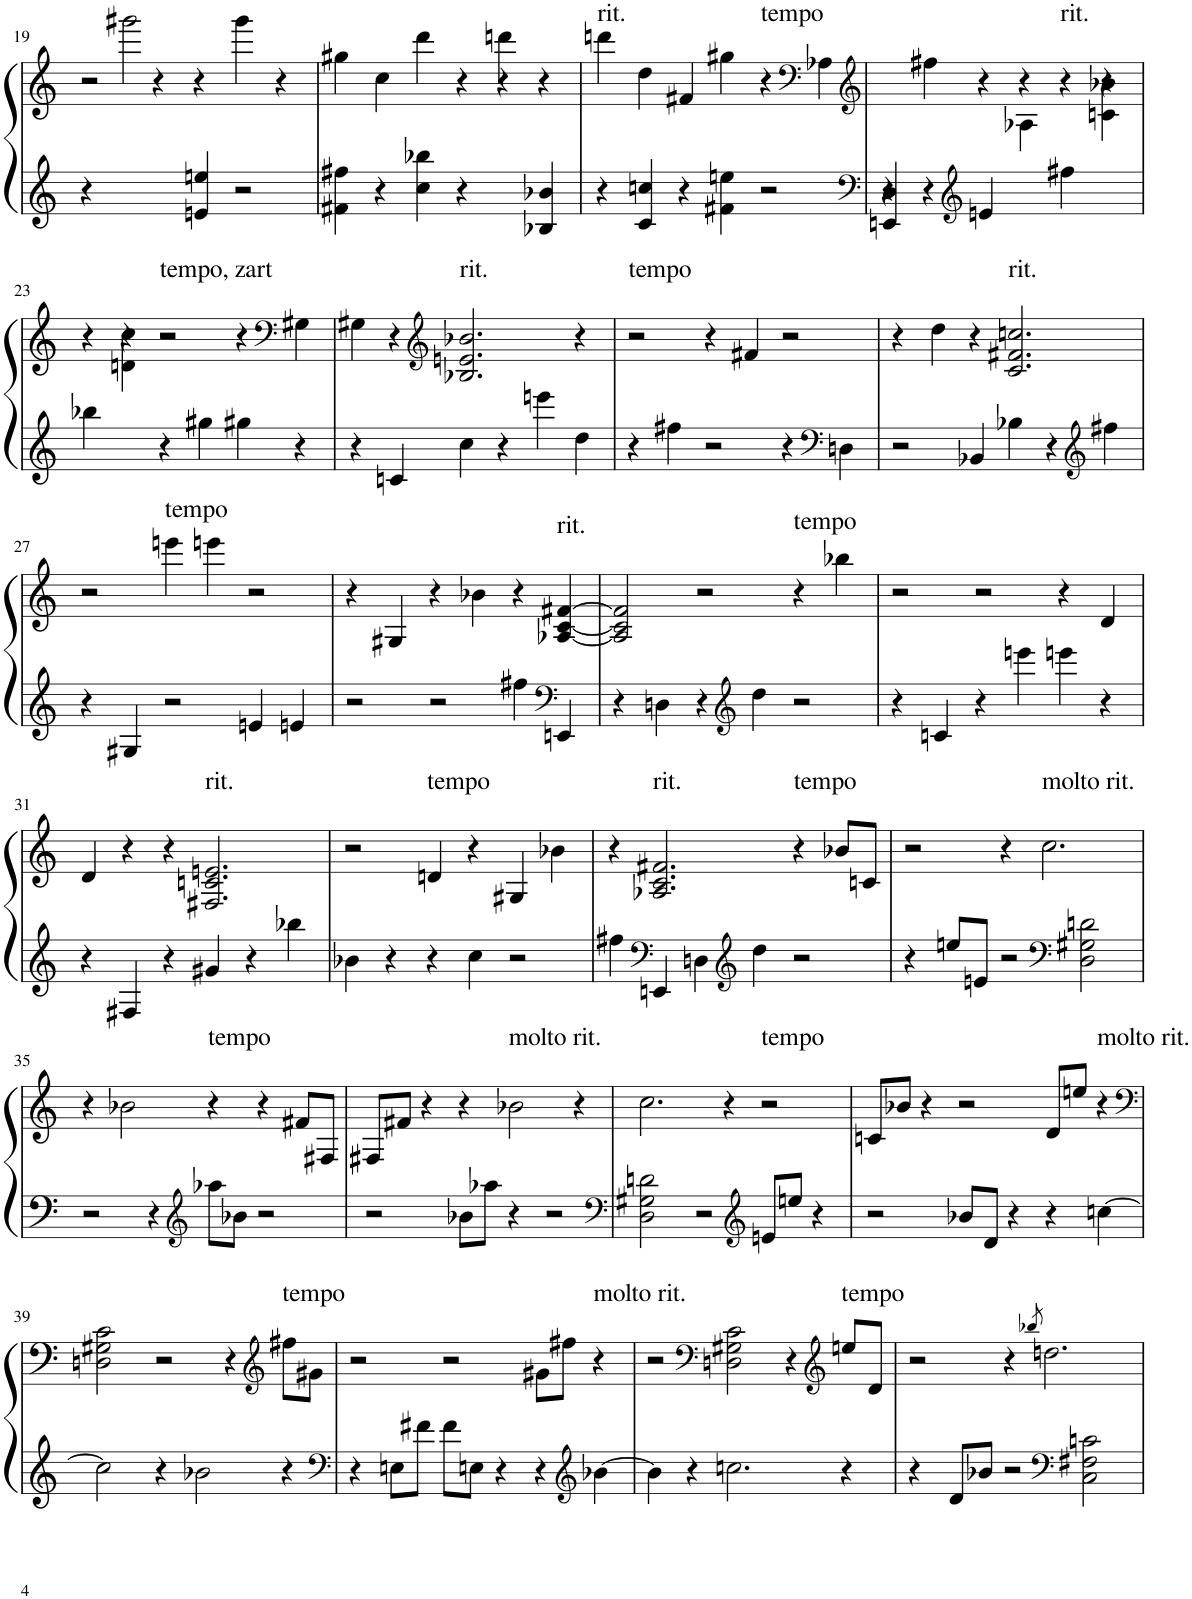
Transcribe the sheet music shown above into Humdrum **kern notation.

**kern	**kern
*part1	*part1
*staff2	*staff1
*I"Piano	*
*I'Pno.	*
!!LO:PB:g=z
*clefG2	*clefG2
*k[]	*k[]
*M3/2	*M3/2
=19	=19
*	*^
4r	2r	4ryy
2ryy	.	2ggg#X\
.	4r	.
4en/ 4een/	4r	2.ryy
2r	4ggg#\	.
.	4r	.
=20	=20	=20
4f#X\ 4ff#X\	4gg#X\	1ryy
4r	4cc\	.
4cc\ 4bb-X\	4ddd\	.
4r	4r	.
4ryy	4r	4dddn\
4B-X/ 4b-X/	4r	4ryy
=21	=21	=21
!	!LO:TX:a:t=rit.	!
*	*v	*v
4r	4dddn\
4c/ 4ccn/	4dd\
4r	4f#X/
4f#X\ 4een\	4gg#X\
!	!LO:TX:a:t=tempo
2r	4r
*	*clefF4
.	4A-X\
=22	=22
*clefF4	*clefG2
*^	*^
4EEn/ 4D/	4r	4ryy	2.ryy
4ryy	4r	4ff#X\	.
*clefG2	*	*	*
1ryy	4en/	4r	.
.	4ryy	4r	4A-X\
!	!	!LO:TX:a:t=rit.	!
.	4ff#X\	4r	4ryy
.	4ryy	4r	4cn\ 4b-X\
*v	*v	*	*
!!LO:LB:g=z	!!
=23	=23	=23
4bb-X\	4r	4ryy
4ryy	4r	4dn\ 4cc\
!	!LO:TX:a:t=tempo, zart	!
4r	2r	1ryy
4gg#X\	.	.
4gg#X\	4r	.
*	*clefF4	*
4r	4G#X\	.
*	*v	*v
=24	=24
4r	4G#X\
4cn/	4r
*	*clefG2
!	!LO:TX:a:t=rit.
4cc\	2.B-X/ 2.en/ 2.b-X/
4r	.
4eeen\	.
4dd\	4r
=25	=25
!	!LO:TX:a:t=tempo
4r	2r
4ff#X\	.
2r	4r
.	4f#X/
4r	2r
*clefF4	*
4Dn\	.
=26	=26
2r	4r
.	4dd\
4BB-X/	4r
!	!LO:TX:a:t=rit.
4B-X\	2.c/ 2.f#X/ 2.ccn/
4r	.
*clefG2	*
4ff#X\	.
!!LO:LB:g=z
=27	=27
4r	2r
4G#X/	.
!	!LO:TX:a:t=tempo
2r	4eeen\
.	4eeen\
4en/	2r
4en/	.
=28	=28
2r	4r
.	4G#X/
2r	4r
.	4b-X\
4ff#X\	4r
*clefF4	*
!	!LO:TX:a:t=rit.
4EEn/	[4A-X/ [4c/ [4f#X/
=29	=29
4r	2A-/] 2c/] 2f#/]
4Dn\	.
4r	2r
*clefG2	*
4dd\	.
!	!LO:TX:a:t=tempo
2r	4r
.	4bb-X\
=30	=30
4r	2r
4cn/	.
4r	2r
4eeen\	.
4eeen\	4r
4r	4d/
!!LO:LB:g=z
=31	=31
4r	4d/
4F#X/	4r
4r	4r
!	!LO:TX:a:t=rit.
4g#X/	2.F#X/ 2.cn/ 2.en/
4r	.
4bb-X\	.
=32	=32
4b-X\	2r
4r	.
!	!LO:TX:a:t=tempo
4r	4dn/
4cc\	4r
2r	4G#X/
.	4b-X\
=33	=33
4ff#X\	4r
*clefF4	*
!	!LO:TX:a:t=rit.
4EEn/	2.A-X/ 2.c/ 2.f#X/
4Dn\	.
*clefG2	*
4dd\	.
!	!LO:TX:a:t=tempo
2r	4r
.	8b-X/L
.	8cn/J
=34	=34
4r	2r
8een/L	.
8en/J	.
2r	4r
!	!LO:TX:a:t=molto rit.
.	2.cc\
*clefF4	*
2D\ 2G#X\ 2dn\	.
!!LO:LB:g=z
=35	=35
2r	4r
.	2b-X\
4r	.
*clefG2	*
!	!LO:TX:a:t=tempo
8aa-X\L	4r
8b-X\J	.
2r	4r
.	8f#X/L
.	8F#X/J
=36	=36
2r	8F#X/L
.	8f#X/J
.	4r
8b-X\L	4r
8aa-X\J	.
!	!LO:TX:a:t=molto rit.
4r	2b-X\
2r	.
.	4r
=37	=37
*clefF4	*
2D\ 2G#X\ 2dn\	2.cc\
2r	.
.	4r
*clefG2	*
!	!LO:TX:a:t=tempo
8en/L	2r
8een/J	.
4r	.
=38	=38
2r	8cn/L
.	8b-X/J
.	4r
8b-X/L	2r
8d/J	.
4r	.
4r	8d/L
.	8een/J
!	!LO:TX:a:t=molto rit.
[4ccn\	4r
!!LO:LB:g=z
=39	=39
*	*clefF4
2cc\]	2Dn\ 2G#X\ 2c\
4r	2r
2b-X\	.
.	4r
*	*clefG2
!	!LO:TX:a:t=tempo
4r	8ff#X\L
.	8g#X\J
=40	=40
*clefF4	*
4r	2r
8En\L	.
8f#X\J	.
8f#\L	2r
8En\J	.
4r	.
4r	8g#X\L
.	8ff#X\J
*clefG2	*
!	!LO:TX:a:t=molto rit.
[4b-X\	4r
=41	=41
4b-\]	2r
4r	.
*	*clefF4
2.ccn\	2Dn\ 2G#X\ 2c\
.	4r
*	*clefG2
!	!LO:TX:a:t=tempo
4r	8een/L
.	8d/J
=42	=42
4r	2r
8d/L	.
8b-X/J	.
2r	4r
.	8qbb-X/
.	2.ddn\
*clefF4	*
2C\ 2F#X\ 2cn\	.
=	=
*-	*-
